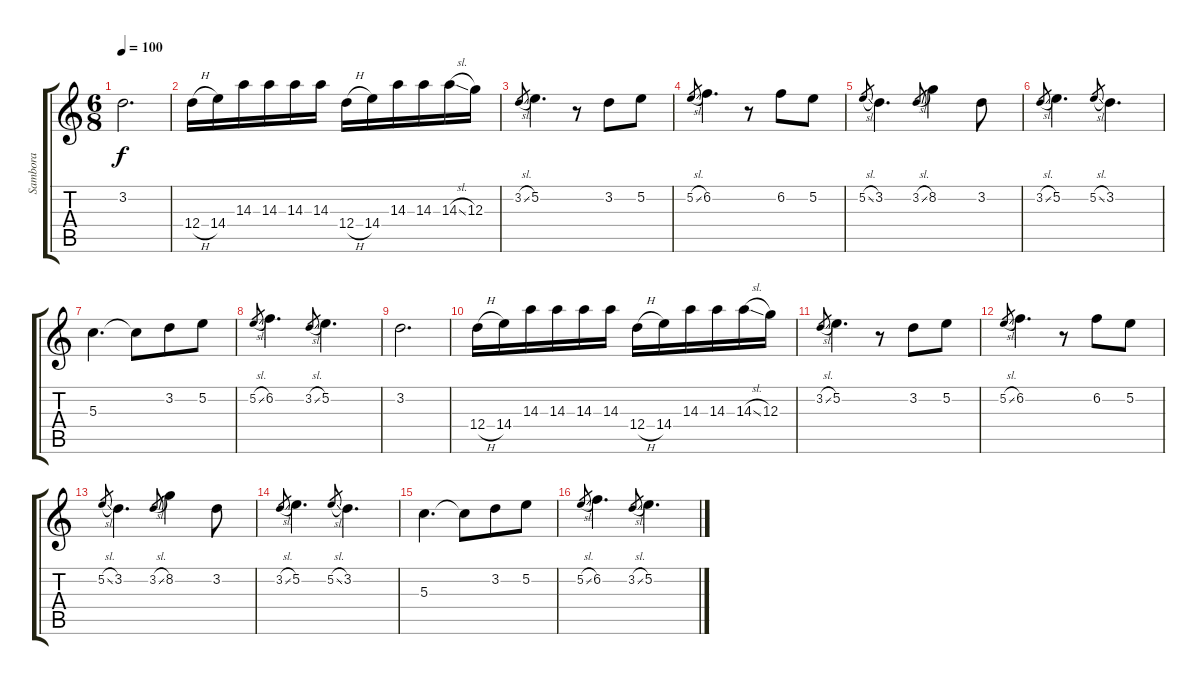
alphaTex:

\track ("Sambora" "Sambora") {instrument electricguitarclean}
\staff {score tabs}
\tuning (E4 B3 G3 D3 A2 E2) {hide}
\ts (6 8)
\tempo 100
\clef g2
\ks c
3.2.2{d dy f} |
12.4{h}.16 14.4.16 14.3.16 14.3.16 14.3.16 14.3.16 12.4{h}.16 14.4.16 14.3.16 14.3.16 14.3{sl}.16 12.3.16 |
3.2{sl}.8{gr} 5.2.4{d} r.8 3.2.8 5.2.8 |
5.2{sl}.8{gr} 6.2.4{d} r.8 6.2.8 5.2.8 |
5.2{sl}.8{gr} 3.2.4{d} 3.2{sl}.8{gr} 8.2.4 3.2.8 |
3.2{sl}.8{gr} 5.2.4{d} 5.2{sl}.8{gr} 3.2.4{d} |
5.3.4{d} 5.3{t}.8 3.2.8 5.2.8 |
5.2{sl}.8{gr} 6.2.4{d} 3.2{sl}.8{gr} 5.2.4{d} |
3.2.2{d} |
12.4{h}.16 14.4.16 14.3.16 14.3.16 14.3.16 14.3.16 12.4{h}.16 14.4.16 14.3.16 14.3.16 14.3{sl}.16 12.3.16 |
3.2{sl}.8{gr} 5.2.4{d} r.8 3.2.8 5.2.8 |
5.2{sl}.8{gr} 6.2.4{d} r.8 6.2.8 5.2.8 |
5.2{sl}.8{gr} 3.2.4{d} 3.2{sl}.8{gr} 8.2.4 3.2.8 |
3.2{sl}.8{gr} 5.2.4{d} 5.2{sl}.8{gr} 3.2.4{d} |
5.3.4{d} 5.3{t}.8 3.2.8 5.2.8 |
5.2{sl}.8{gr} 6.2.4{d} 3.2{sl}.8{gr} 5.2.4{d}
